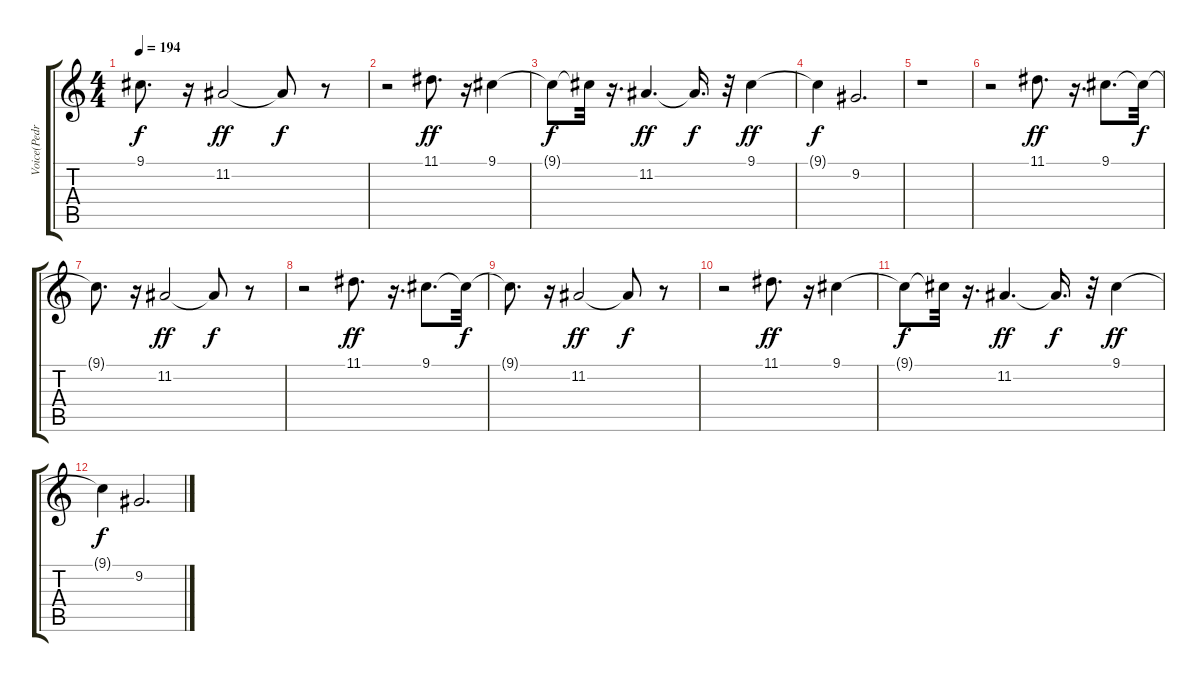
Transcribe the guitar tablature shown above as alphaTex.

\track ("Voice(Pedro)" "Voice(Pedr") {instrument flute}
\staff {score tabs}
\tuning (E4 B3 G3 D3 A2 E2) {hide}
\ts (4 4)
\tempo 194
\clef g2
\ks c
9.1{t}.8{d dy f} r.16 11.2.2{dy ff} 11.2{t}.8{dy f} r.8 |
r.2 11.1.8{d dy ff} r.16 9.1.4 |
9.1{t}.8{dy f} 9.1{t}.32 r.16{d} 11.2.4{d dy ff} 11.2{t}.16{d dy f} r.32 9.1.4{dy ff} |
9.1{t}.4{dy f} 9.2.2{d} |
r.1 |
r.2 11.1.8{d dy ff} r.16{d} 9.1.8{d} 9.1{t}.32{dy f} |
9.1{t}.8{d} r.16 11.2.2{dy ff} 11.2{t}.8{dy f} r.8 |
r.2 11.1.8{d dy ff} r.16{d} 9.1.8{d} 9.1{t}.32{dy f} |
9.1{t}.8{d} r.16 11.2.2{dy ff} 11.2{t}.8{dy f} r.8 |
r.2 11.1.8{d dy ff} r.16 9.1.4 |
9.1{t}.8{dy f} 9.1{t}.32 r.16{d} 11.2.4{d dy ff} 11.2{t}.16{d dy f} r.32 9.1.4{dy ff} |
9.1{t}.4{dy f} 9.2.2{d}
